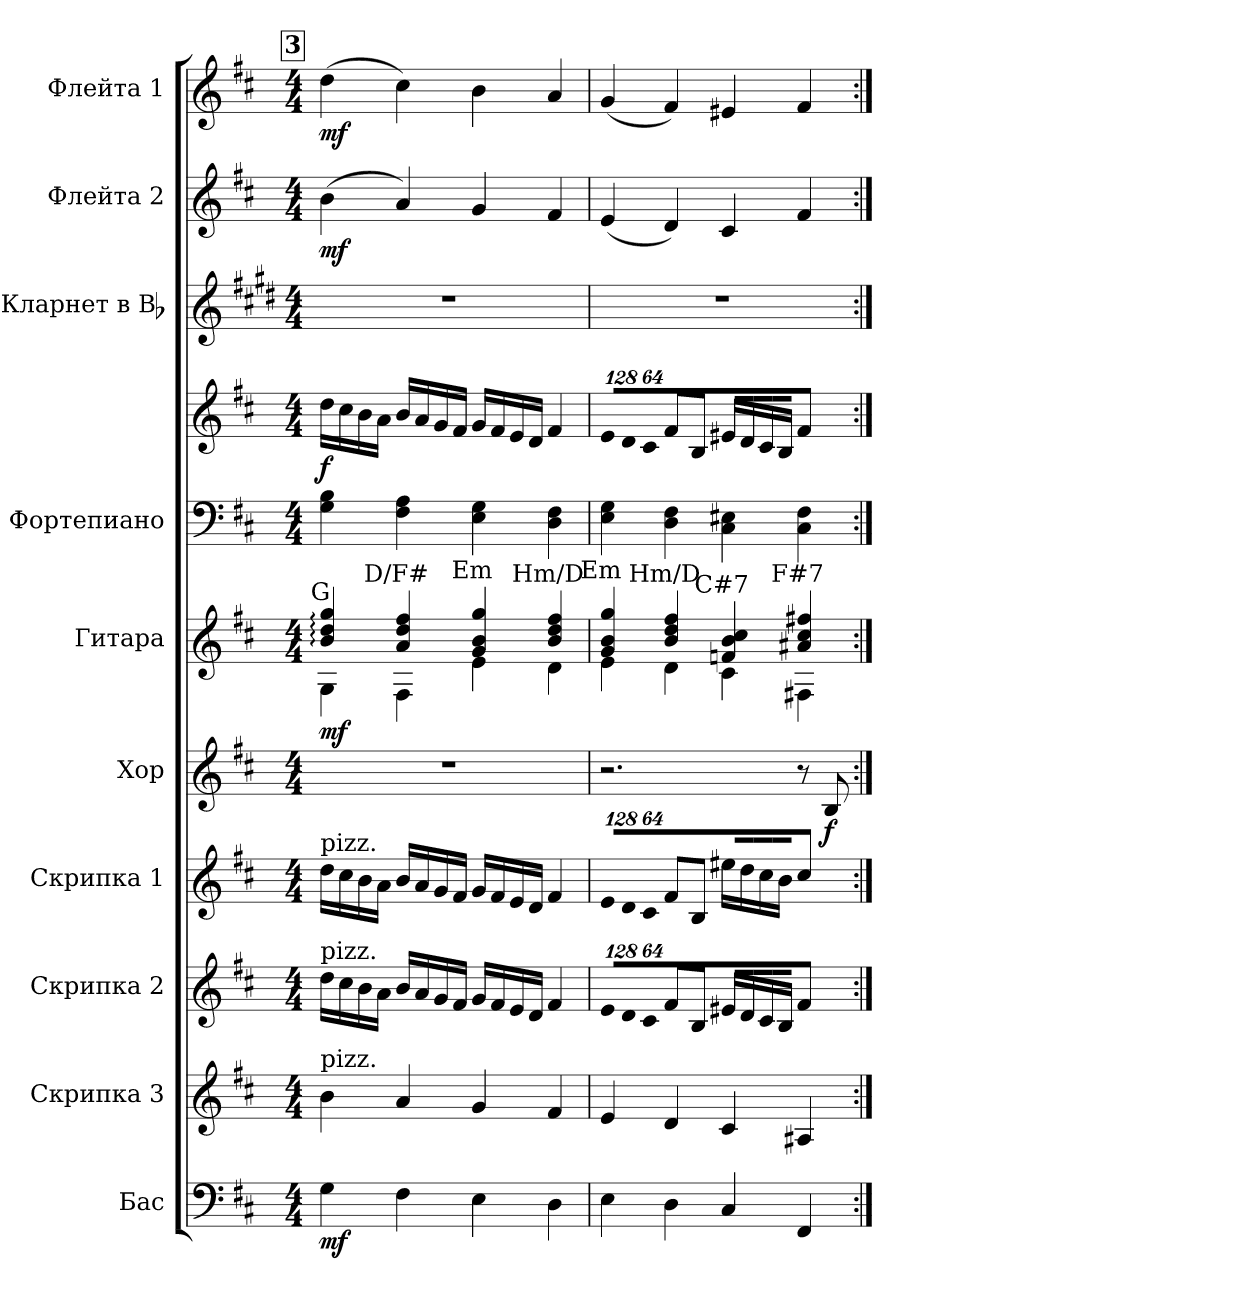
**kern	**dynam	**kern	**kern	**kern	**kern	**dynam	**kern	**dynam	**kern	**kern	**dynam	**kern	**kern	**dynam	**kern	**dynam
*part10	*part10	*part9	*part8	*part7	*part6	*part6	*part5	*part5	*part4	*part4	*part4	*part3	*part2	*part2	*part1	*part1
*staff11	*staff11	*staff10	*staff9	*staff8	*staff7	*staff7	*staff6	*staff6	*staff5	*staff4	*staff4/5	*staff3	*staff2	*staff2	*staff1	*staff1
*I"Бас	*	*I"Скрипка 3	*I"Скрипка 2	*I"Скрипка 1	*I"Хор	*	*I"Гитара	*	*I"Фортепиано	*	*	*I"Кларнет в Bb	*I"Флейта 2	*	*I"Флейта 1	*
*clefF4	*	*clefG2	*clefG2	*clefG2	*clefG2	*	*clefG2	*	*clefF4	*clefG2	*	*clefG2	*clefG2	*	*clefG2	*
*ITrd7c12	*	*	*	*	*	*	*ITrd7c12	*	*	*	*	*ITrd1c2	*	*	*	*
*k[f#c#]	*	*k[f#c#]	*k[f#c#]	*k[f#c#]	*k[f#c#]	*	*k[f#c#]	*	*k[f#c#]	*k[f#c#]	*	*k[f#c#]	*k[f#c#]	*	*k[f#c#]	*
*b:	*	*b:	*b:	*b:	*b:	*	*b:	*	*b:	*b:	*	*b:	*b:	*	*b:	*
*M4/4	*	*M4/4	*M4/4	*M4/4	*M4/4	*	*M4/4	*	*M4/4	*M4/4	*	*M4/4	*M4/4	*	*M4/4	*
!!LO:REH:place=s1:B:color=#000000:enc=box:fs=17.1407:t=3
=26	=26	=26	=26	=26	=26	=26	=26	=26	=26	=26	=26	=26	=26	=26	=26	=26
*	*	*	*	*	*	*	*^	*	*	*	*	*	*	*	*	*
!	!	!	!	!	!	!	!LO:TX:a:cj:t=G	!	!	!	!	!	!	!	!	!	!
!	!	!	!	!LO:TX:a:t=pizz.	!	!	!	!	!	!	!	!	!	!	!	!	!
!	!	!	!LO:TX:a:t=pizz.	!	!	!	!	!	!	!	!	!	!	!	!	!	!
!	!	!LO:TX:a:t=pizz.	!	!	!	!	!	!	!	!	!	!	!	!	!	!	!
4GGi\	mf	4bi\	16ddi\LL	16ddi\LL	1r	.	4Bi/: 4di: 4gi:	4GGi\	mf	4Gi\ 4Bi	16ddi\LL	f	1r	(4bi\	mf	(4ddi\	mf
.	.	.	16cc#i\	16cc#i\	.	.	.	.	.	.	16cc#i\	.	.	.	.	.	.
.	.	.	16bi\	16bi\	.	.	.	.	.	.	16bi\	.	.	.	.	.	.
.	.	.	16ai\JJ	16ai\JJ	.	.	.	.	.	.	16ai\JJ	.	.	.	.	.	.
!	!	!	!	!	!	!	!LO:TX:a:cj:t=D/F#	!	!	!	!	!	!	!	!	!	!
4FF#i\	.	4ai/	16bi/LL	16bi/LL	.	.	4Ai/ 4di 4f#i	4FF#i\	.	4F#i\ 4Ai	16bi/LL	.	.	4ai/)	.	4cc#i\)	.
.	.	.	16ai/	16ai/	.	.	.	.	.	.	16ai/	.	.	.	.	.	.
.	.	.	16gi/	16gi/	.	.	.	.	.	.	16gi/	.	.	.	.	.	.
.	.	.	16f#i/JJ	16f#i/JJ	.	.	.	.	.	.	16f#i/JJ	.	.	.	.	.	.
!	!	!	!	!	!	!	!LO:TX:a:cj:t=Em	!	!	!	!	!	!	!	!	!	!
4EEi\	.	4gi/	16gi/LL	16gi/LL	.	.	4Gi/ 4Bi 4gi	4Ei\	.	4Ei\ 4Gi	16gi/LL	.	.	4gi/	.	4bi\	.
.	.	.	16f#i/	16f#i/	.	.	.	.	.	.	16f#i/	.	.	.	.	.	.
.	.	.	16ei/	16ei/	.	.	.	.	.	.	16ei/	.	.	.	.	.	.
.	.	.	16di/JJ	16di/JJ	.	.	.	.	.	.	16di/JJ	.	.	.	.	.	.
!	!	!	!	!	!	!	!LO:TX:a:cj:t=Hm/D	!	!	!	!	!	!	!	!	!	!
4DDi\	.	4f#i/	4f#i/	4f#i/	.	.	4Bi/ 4di 4f#i	4Di\	.	4Di\ 4F#i	4f#i/	.	.	4f#i/	.	4ai/	.
!!LO:PB:g=z
=27	=27	=27	=27	=27	=27	=27	=27	=27	=27	=27	=27	=27	=27	=27	=27	=27	=27
*	*	*	*Xbrackettup	*	*	*	*	*	*	*	*	*	*	*	*	*	*
!	!	!	!LO:N:vis=8	!	!	!	!	!	!	!	!	!	!	!	!	!	!
*	*	*	*	*Xbrackettup	*	*	*	*	*	*	*	*	*	*	*	*	*
!	!	!	!	!LO:N:vis=8	!	!	!	!	!	!	!	!	!	!	!	!	!
*	*	*	*	*	*	*	*	*	*	*	*Xbrackettup	*	*	*	*	*	*
!	!	!	!	!	!	!	!LO:TX:a:cj:t=Em	!	!	!	!	!	!	!	!	!	!
!	!	!	!	!	!	!	!	!	!	!	!LO:N:vis=8	!	!	!	!	!	!
4EEi\	.	4ei/	1024%85ei/L	1024%85ei/L	2.r	.	4Gi/ 4Bi 4gi	4Ei\	.	4Ei\ 4Gi	1024%85ei/L	.	1r	(4ei/	.	(4gi/	.
!	!	!	!LO:N:vis=8	!LO:N:vis=8	!	!	!	!	!	!	!LO:N:vis=8	!	!	!	!	!	!
.	.	.	1024%85di/	1024%85di/	.	.	.	.	.	.	1024%85di/	.	.	.	.	.	.
!	!	!	!LO:N:vis=8	!LO:N:vis=8	!	!	!	!	!	!	!LO:N:vis=8	!	!	!	!	!	!
.	.	.	512%43c#i/J	512%43c#i/J	.	.	.	.	.	.	512%43c#i/J	.	.	.	.	.	.
!	!	!	!	!	!	!	!LO:TX:a:cj:t=Hm/D	!	!	!	!	!	!	!	!	!	!
4DDi\	.	4di/	8f#i/L	8f#i/L	.	.	4Bi/ 4di 4f#i	4Di\	.	4Di\ 4F#i	8f#i/L	.	.	4di/)	.	4f#i/)	.
.	.	.	8Bi/J	8Bi/J	.	.	.	.	.	.	8Bi/J	.	.	.	.	.	.
!	!	!	!	!	!	!	!LO:TX:a:cj:t=C#7	!	!	!	!	!	!	!	!	!	!
4CC#i/	.	4c#i/	16e#Xi/LL	16ee#Xi\LL	.	.	4Fni/ 4Bi 4c#i	4C#i\	.	4C#i\ 4E#Xi	16e#Xi/LL	.	.	4c#i/	.	4e#Xi/	.
.	.	.	16di/	16ddi\	.	.	.	.	.	.	16di/	.	.	.	.	.	.
.	.	.	16c#i/	16cc#i\	.	.	.	.	.	.	16c#i/	.	.	.	.	.	.
.	.	.	16Bi/JJ	16bi\JJ	.	.	.	.	.	.	16Bi/JJ	.	.	.	.	.	.
!	!	!	!	!	!	!	!LO:TX:a:cj:t=F#7	!	!	!	!	!	!	!	!	!	!
4FFF#i/	.	4A#Xi/	4f#i/	4cc#i\	8r	.	4A#Xi/ 4c#i 4f#Xi	4FF#Xi\	.	4C#i\ 4F#i	4f#i/	.	.	4f#i/	.	4f#i/	.
.	.	.	.	.	8Bi/	f	.	.	.	.	.	.	.	.	.	.	.
*	*	*	*	*	*	*	*v	*v	*	*	*	*	*	*	*	*	*
=:|!	=:|!	=:|!	=:|!	=:|!	=:|!	=:|!	=:|!	=:|!	=:|!	=:|!	=:|!	=:|!	=:|!	=:|!	=:|!	=:|!
*-	*-	*-	*-	*-	*-	*-	*-	*-	*-	*-	*-	*-	*-	*-	*-	*-
